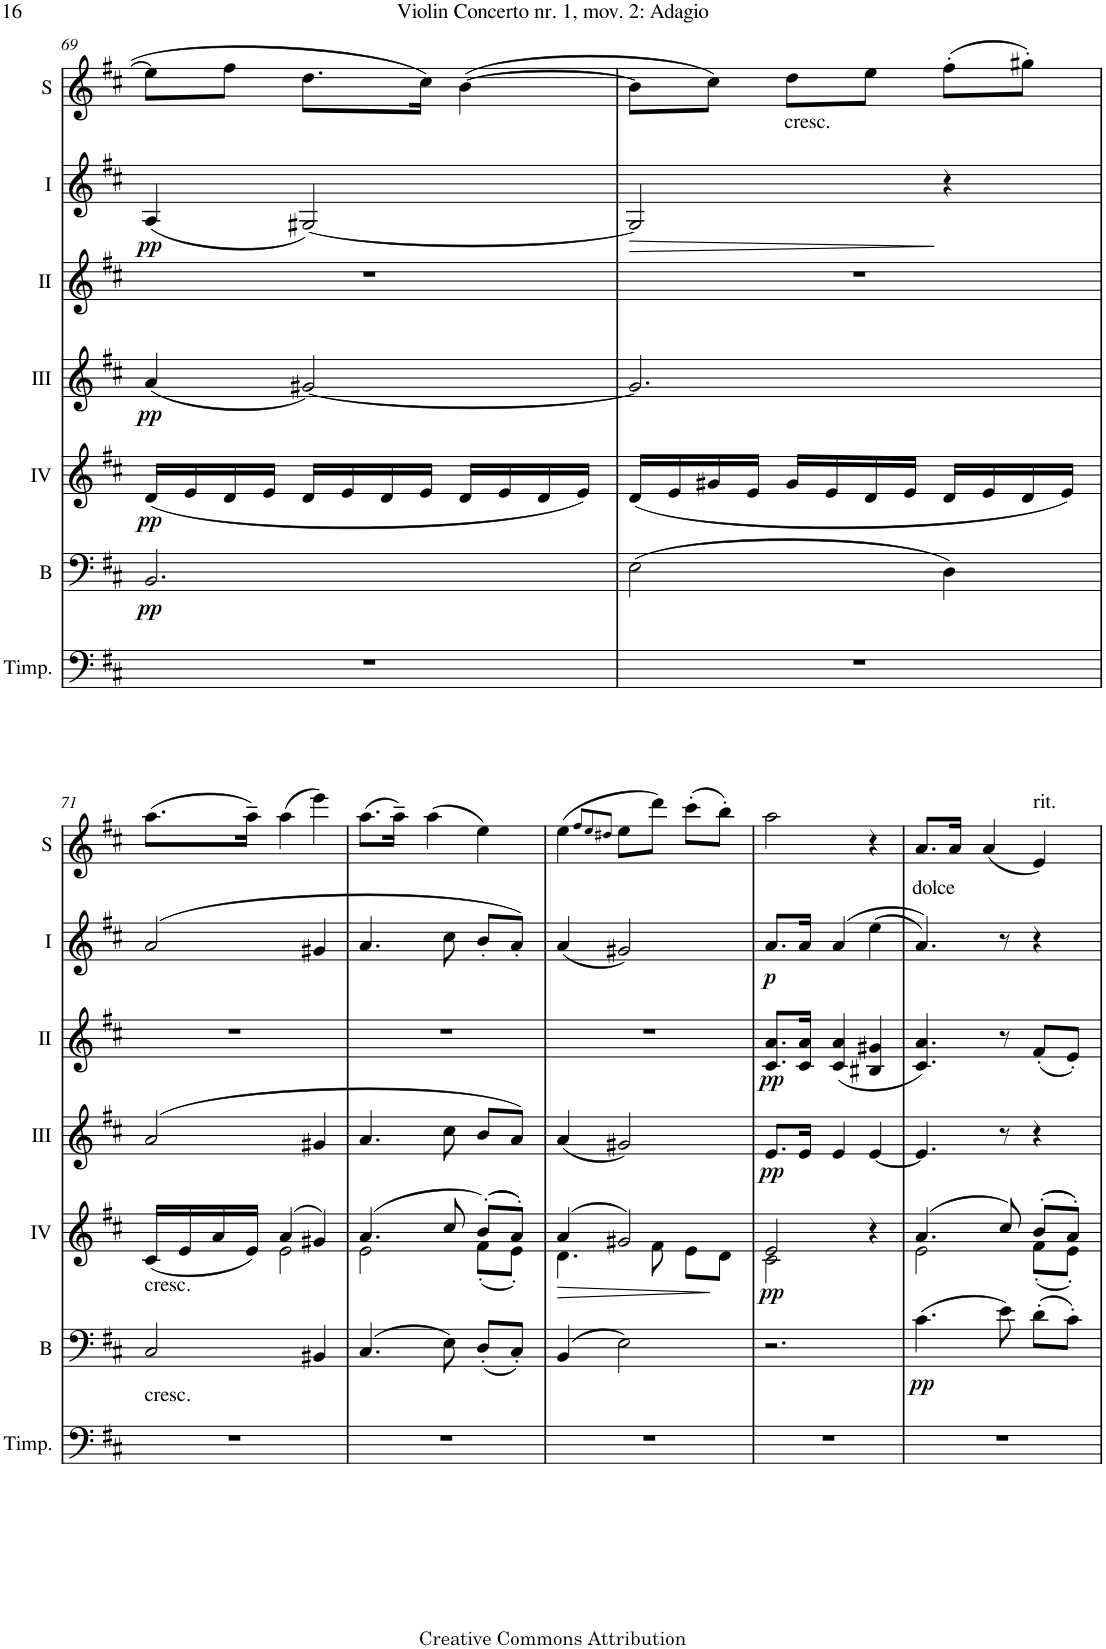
**kern	**kern	**dynam	**kern	**dynam	**kern	**dynam	**kern	**dynam	**kern	**dynam	**kern
*part7	*part6	*part6	*part5	*part5	*part4	*part4	*part3	*part3	*part2	*part2	*part1
*staff7	*staff6	*staff6	*staff5	*staff5	*staff4	*staff4	*staff3	*staff3	*staff2	*staff2	*staff1
*I"Timpani	*I"Bass	*	*I"Acc. 4	*	*I"Acc. 3	*	*I"Acc. 2	*	*I"Acc. 1	*	*I"Solo
*I'Timp.	*I'B	*	*	*	*	*	*	*	*	*	*I'S
!!LO:PB:g=z
*clefF4	*clefF4	*	*clefG2	*	*clefG2	*	*clefG2	*	*clefG2	*	*clefG2
*	*Trd7c12	*	*Trd7c12	*	*	*	*	*	*	*	*
*k[f#c#]	*k[f#c#]	*	*k[f#c#]	*	*k[f#c#]	*	*k[f#c#]	*	*k[f#c#]	*	*k[f#c#]
*M3/4	*M3/4	*	*M3/4	*	*M3/4	*	*M3/4	*	*M3/4	*	*M3/4
=69	=69	=69	=69	=69	=69	=69	=69	=69	=69	=69	=69
!	!	!LO:DY:b	!	!LO:DY:b	!	!LO:DY:b	!	!	!	!LO:DY:b	!
2.r	2.BB/	pp	(16d/LL	pp	(4A/	pp	2.r	.	(4A/	pp	8ee\L]
.	.	.	16e/	.	.	.	.	.	.	.	.
.	.	.	16d/	.	.	.	.	.	.	.	8ff#\J
.	.	.	16e/JJ	.	.	.	.	.	.	.	.
.	.	.	16d/LL	.	[2G#X/)	.	.	.	[2G#X/)	.	8.dd\L
.	.	.	16e/	.	.	.	.	.	.	.	.
.	.	.	16d/	.	.	.	.	.	.	.	.
.	.	.	16e/JJ	.	.	.	.	.	.	.	16cc#\Jk
.	.	.	16d/LL	.	.	.	.	.	.	.	([4b\
.	.	.	16e/	.	.	.	.	.	.	.	.
.	.	.	16d/	.	.	.	.	.	.	.	.
.	.	.	16e/JJ)	.	.	.	.	.	.	.	.
=70	=70	=70	=70	=70	=70	=70	=70	=70	=70	=70	=70
!	!	!	!	!	!	!	!	!	!	!LO:HP:b	!
2.r	(2E\	.	(16d/LL	.	2.G#/]	.	2.r	.	2G#/]	>	8b\L]
.	.	.	16e/	.	.	.	.	.	.	.	.
.	.	.	16g#X/	.	.	.	.	.	.	.	8cc#\J)
.	.	.	16e/JJ	.	.	.	.	.	.	.	.
!	!	!	!	!	!	!	!	!	!	!	!LO:TX:b:t=cresc.
.	.	.	16g#/LL	.	.	.	.	.	.	.	8dd\L
.	.	.	16e/	.	.	.	.	.	.	.	.
.	.	.	16d/	.	.	.	.	.	.	.	8ee\J
.	.	.	16e/JJ	.	.	.	.	.	.	.	.
.	4D\)	.	16d/LL	.	.	.	.	.	4r	]	(8ff#'\L
.	.	.	16e/	.	.	.	.	.	.	.	.
.	.	.	16d/	.	.	.	.	.	.	.	8gg#X'\J)
.	.	.	16e/JJ)	.	.	.	.	.	.	.	.
!!LO:LB:g=z
=71	=71	=71	=71	=71	=71	=71	=71	=71	=71	=71	=71
*	*	*	*^	*	*	*	*	*	*	*	*
!	!	!	!LO:TX:b:t=cresc.	!	!	!	!	!	!	!	!	!
!	!LO:TX:b:t=cresc.	!	!	!	!	!	!	!	!	!	!	!
2.r	2C#/	.	(16c#/LL	4ryy	.	(2A/	.	2.r	.	(2a/	.	(8.aa\L
.	.	.	16e/	.	.	.	.	.	.	.	.	.
.	.	.	16a/	.	.	.	.	.	.	.	.	.
.	.	.	16e/JJ)	.	.	.	.	.	.	.	.	16aa~\Jk)
.	.	.	(4a/	2e\	.	.	.	.	.	.	.	(4aa\
.	4BB#X/	.	4g#X/)	.	.	4G#X/	.	.	.	4g#X/	.	4eee\)
=72	=72	=72	=72	=72	=72	=72	=72	=72	=72	=72	=72	=72
2.r	(4.C#/	.	(4.a/	2e\	.	4.A/	.	2.r	.	4.a/	.	(8.aa\L
.	.	.	.	.	.	.	.	.	.	.	.	16aa~\Jk)
.	.	.	.	.	.	.	.	.	.	.	.	(4aa\
.	8E\)	.	8cc#/	.	.	8c#\	.	.	.	8cc#\	.	.
.	(8D'/L	.	((8b'/L)	(8f#'\L	.	8B/L	.	.	.	8b'/L	.	4ee\)
.	8C#'/J)	.	8a'/J))	8e'\J)	.	8A/J)	.	.	.	8a'/J)	.	.
=73	=73	=73	=73	=73	=73	=73	=73	=73	=73	=73	=73	=73
!	!	!	!	!	!LO:HP:b	!	!	!	!	!	!	!
2.r	(4BB/	.	(4a/	4.d\	>	(4A/	.	2.r	.	(4a/	.	(4ee\
.	.	.	.	.	.	.	.	.	.	.	.	8qff#/L
.	.	.	.	.	.	.	.	.	.	.	.	8qee/
.	.	.	.	.	.	.	.	.	.	.	.	8qdd#X/J
.	2E\)	.	2g#X/)	.	.	2G#X/)	.	.	.	2g#X/)	.	8ee\L
.	.	.	.	8f#\	.	.	.	.	.	.	.	8ddd\J)
.	.	.	.	8e\L	.	.	.	.	.	.	.	(8ccc#'\L
.	.	.	.	8d\J	]	.	.	.	.	.	.	8bb'\J)
=74	=74	=74	=74	=74	=74	=74	=74	=74	=74	=74	=74	=74
!	!	!	!	!	!LO:DY:b	!	!LO:DY:b	!	!LO:DY:b	!	!LO:DY:b	!
2.r	2.r	.	2e/	2c#\	pp	8.E/L	pp	8.C#/ 8.A/L	pp	8.a/L	p	2aa\
.	.	.	.	.	.	16E/Jk	.	16C#/ 16A/Jk	.	16a/Jk	.	.
.	.	.	.	.	.	4E/	.	(4C#/ 4A/	.	(4a/	.	.
.	.	.	4r	4ryy	.	[4E/	.	4BB#X/ 4G#X/	.	(4ee\	.	4r
=75	=75	=75	=75	=75	=75	=75	=75	=75	=75	=75	=75	=75
!	!	!	!	!	!	!	!	!	!	!	!	!LO:TX:b:t=dolce
!	!	!LO:DY:b	!	!	!	!	!	!	!	!	!	!
2.r	(4.c#\	pp	(4.a/	2e\	.	4.E/]	.	4.C#/ 4.A/)	.	4.a/))	.	8.a/L
.	.	.	.	.	.	.	.	.	.	.	.	16a/Jk
.	.	.	.	.	.	.	.	.	.	.	.	(4a/
.	8e\)	.	8cc#/)	.	.	8r	.	8r	.	8r	.	.
!	!	!	!	!	!	!	!	!	!	!	!	!LO:TX:a:t=rit.
.	(8d'\L	.	((8b'/L	(8f#'\L	.	4r	.	(8F#'/L	.	4r	.	4e/)
.	8c#'\J)	.	8a'/J))	8e'\J)	.	.	.	8E'/J)	.	.	.	.
*	*	*	*v	*v	*	*	*	*	*	*	*	*
=	=	=	=	=	=	=	=	=	=	=	=
*-	*-	*-	*-	*-	*-	*-	*-	*-	*-	*-	*-
